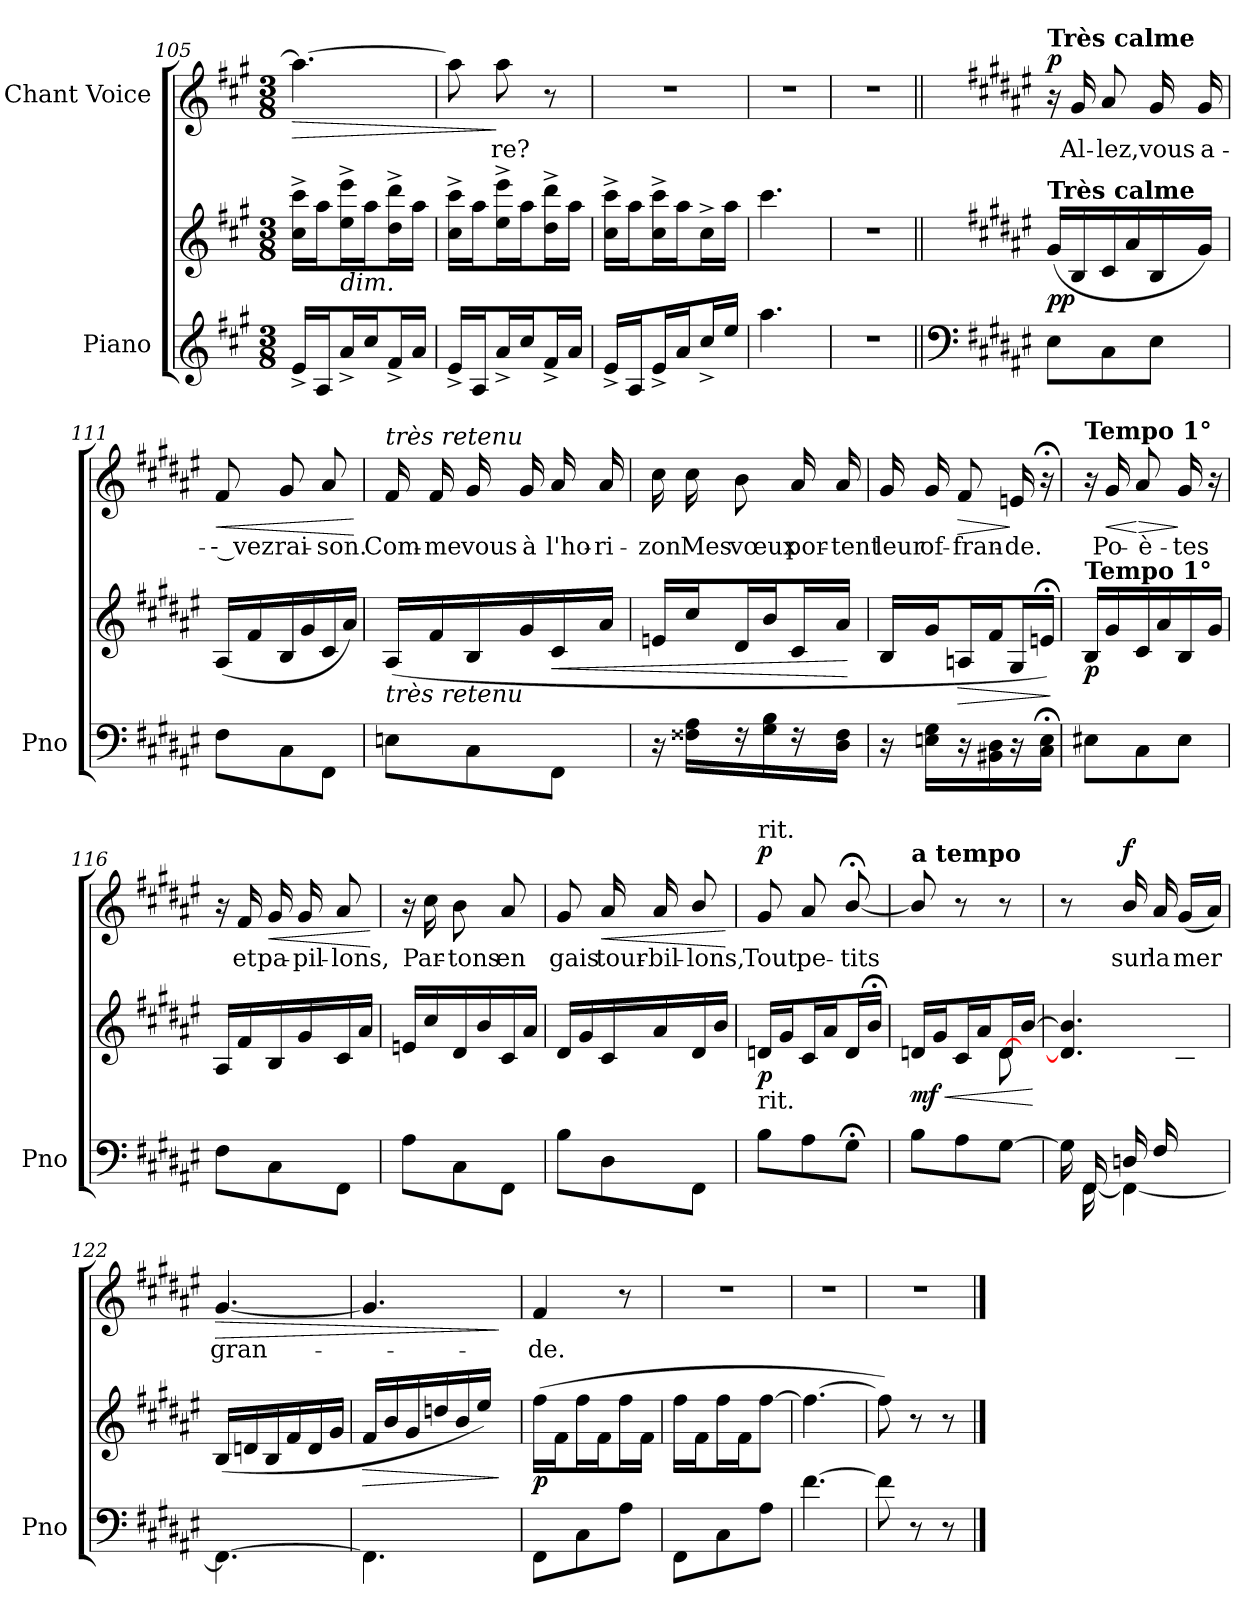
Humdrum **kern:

**kern	**kern	**dynam	**kern	**text	**dynam
*part2	*part2	*part2	*part1	*part1	*part1
*staff3	*staff2	*staff2/3	*staff1	*staff1	*staff1
*I"Piano	*	*	*I"Chant Voice	*	*
*I'Pno	*	*	*	*	*
*clefG2	*clefG2	*	*clefG2	*	*
*k[f#c#g#]	*k[f#c#g#]	*	*k[f#c#g#]	*	*
*M3/8	*M3/8	*	*M3/8	*	*
=105	=105	=105	=105	=105	=105
!	!	!	!	!	!LO:HP:b
16e^/LL	16cc#\^ 16ccc#\^LL	.	4.aa\_	.	>
16A/J	16aa\J	.	.	.	.
!	!LO:TX:b:i:t=dim.	!	!	!	!
16a^/L	16ee\^ 16eee\^L	.	.	.	.
16cc#/J	16aa\J	.	.	.	.
16f#^/L	16dd\^ 16ddd\^L	.	.	.	.
16a/JJ	16aa\JJ	.	.	.	.
!!LO:LB:g=z
=106	=106	=106	=106	=106	=106
16e^/LL	16cc#\^ 16ccc#\^LL	.	8aa\]	.	.
16A/J	16aa\J	.	.	.	.
!	!	!	!	!LO:LY:b	!
16a^/L	16ee\^ 16eee\^L	.	8aa\	-re?	]
16cc#/J	16aa\J	.	.	.	.
16f#^/L	16dd\^ 16ddd\^L	.	8r	.	.
16a/JJ	16aa\JJ	.	.	.	.
=107	=107	=107	=107	=107	=107
16e^/LL	16cc#\^ 16ccc#\^LL	.	4.r	.	.
16A/J	16aa\J	.	.	.	.
16e^/L	16cc#\^ 16ccc#\^L	.	.	.	.
16a/J	16aa\J	.	.	.	.
*	*8va	*	*	*	*
16cc#^/L	16ccc#^\L	.	.	.	.
16ee/JJ	16aaa\JJ	.	.	.	.
=108	=108	=108	=108	=108	=108
4.aa\	4.cccc#\	.	4.r	.	.
=109	=109	=109	=109	=109	=109
*	*X8va	*	*	*	*
4.r	4.r	.	4.r	.	.
=110||	=110||	=110||	=110||	=110||	=110||
*clefF4	*	*	*	*	*
*k[f#c#g#d#a#e#]	*k[f#c#g#d#a#e#]	*	*k[f#c#g#d#a#e#]	*	*
!	!	!	!LO:TX:a:B:t=Très calme	!	!
!	!LO:TX:a:B:t=Très calme	!	!	!	!
!	!	!LO:DY:b	!	!	!LO:DY:a
8E#\L	(16g#/LL	pp	16r	.	p
!	!	!	!	!LO:LY:b	!
.	16B/	.	16g#/	Al-	.
!	!	!	!	!LO:LY:b	!
8C#\	16c#/	.	8a#/	-lez,	.
.	16a#/	.	.	.	.
!	!	!	!	!LO:LY:b	!
8E#\J	16B/	.	16g#/	vous	.
!	!	!	!	!LO:LY:b	!
.	16g#/JJ)	.	16g#/	a-	.
!!LO:PB:g=z
=111	=111	=111	=111	=111	=111
!	!	!	!	!LO:LY:b	!LO:HP:b
8F#\L	(16A#/LL	.	8f#/	-- vez	<
.	16f#/	.	.	.	.
!	!	!	!	!LO:LY:b	!
8C#\	16B/	.	8g#/	rai-	.
.	16g#/	.	.	.	.
!	!	!	!	!LO:LY:b	!
8FF#\J	16c#/	.	8a#/	-son.	.
.	16a#/JJ)	.	.	.	.
.	.	.	.	.	[
=112	=112	=112	=112	=112	=112
!	!	!	!LO:TX:a:i:t=très retenu	!	!
!	!LO:TX:b:i:t=très retenu	!	!	!	!
!	!	!	!	!LO:LY:b	!
8En\L	(16A#/LL	.	16f#/	Com-	.
!	!	!	!	!LO:LY:b	!
.	16f#/	.	16f#/	-me	.
!	!	!	!	!LO:LY:b	!
8C#\	16B/	.	16g#/	vous	.
!	!	!	!	!LO:LY:b	!
.	16g#/	.	16g#/	à	.
!	!	!LO:HP:b	!	!LO:LY:b	!
8FF#\J	16c#/	<	16a#/	l'ho-	.
!	!	!	!	!LO:LY:b	!
.	16a#/JJ	.	16a#/	-ri-	.
=113	=113	=113	=113	=113	=113
!	!	!	!	!LO:LY:b	!
16r	16en/LL	.	16cc#\	-zon	.
!	!	!	!	!LO:LY:b	!
16F##X\ 16A#\LL	16cc#/J	.	16cc#\	Mes	.
!	!	!	!	!LO:LY:b	!
16r	16d#/L	.	8b\	vœux	.
16G#\ 16B\	16b/J	.	.	.	.
!	!	!	!	!LO:LY:b	!
16r	16c#/L	.	16a#/	por-	.
!	!	!	!	!LO:LY:b	!
16D#\ 16F##\JJ	16a#/JJ	.	16a#/	-tent	.
.	.	[	.	.	.
!!LO:LB:g=z
=114	=114	=114	=114	=114	=114
!	!	!	!	!LO:LY:b	!
16r	16B/LL	.	16g#/	leur	.
!	!	!	!	!LO:LY:b	!
16En\ 16G#\LL	16g#/J	.	16g#/	of-	.
!	!	!LO:HP:b	!	!LO:LY:b	!LO:HP:b
16r	16An/L	>	8f#/	-fran-	>
16BB#X\ 16D#\	16f#/J	.	.	.	.
!	!	!	!	!LO:LY:b	!
16r	16G#/L	.	16en/	-de.	]
16C#\;< 16E\;<JJ	16en;</JJ)	.	16r;<	.	.
.	.	]	.	.	.
=115	=115	=115	=115	=115	=115
!	!	!	!LO:TX:a:B:t=Tempo 1°	!	!
!	!LO:TX:a:B:t=Tempo 1°	!	!	!	!
!	!	!LO:DY:b	!	!	!
8E#X\L	16B/LL	p	16r	.	.
!	!	!	!	!LO:LY:b	!LO:HP:b
.	16g#/	.	16g#/	Po-	<
!	!	!	!	!LO:LY:b	!LO:HP:n=1:b
8C#\	16c#/	.	8a#/	-è-	[ >
.	16a#/	.	.	.	.
!	!	!	!	!LO:LY:b	!
8E#\J	16B/	.	16g#/	-tes	]
.	16g#/JJ	.	16r	.	.
=116	=116	=116	=116	=116	=116
8F#\L	16A#/LL	.	16r	.	.
!	!	!	!	!LO:LY:b	!
.	16f#/	.	16f#/	et	.
!	!	!	!	!LO:LY:b	!LO:HP:b
8C#\	16B/	.	16g#/	pa-	<
!	!	!	!	!LO:LY:b	!
.	16g#/	.	16g#/	-pil-	.
!	!	!	!	!LO:LY:b	!
8FF#\J	16c#/	.	8a#/	-lons,	.
.	16a#/JJ	.	.	.	.
.	.	.	.	.	[
=117	=117	=117	=117	=117	=117
8A#\L	16en/LL	.	16r	.	.
!	!	!	!	!LO:LY:b	!
.	16cc#/	.	16cc#\	Par-	.
!	!	!	!	!LO:LY:b	!
8C#\	16d#/	.	8b\	-tons	.
.	16b/	.	.	.	.
!	!	!	!	!LO:LY:b	!
8FF#\J	16c#/	.	8a#/	en	.
.	16a#/JJ	.	.	.	.
!!LO:LB:g=z
=118	=118	=118	=118	=118	=118
!	!	!	!	!LO:LY:b	!
8B\L	16d#/LL	.	8g#/	gais	.
.	16g#/	.	.	.	.
!	!	!	!	!LO:LY:b	!LO:HP:b
8D#\	16c#/	.	16a#/	tour-	<
!	!	!	!	!LO:LY:b	!
.	16a#/	.	16a#/	-bil-	.
!	!	!	!	!LO:LY:b	!
8FF#\J	16d#/	.	8b/	-lons,	.
.	16b/JJ	.	.	.	.
.	.	.	.	.	[
=119	=119	=119	=119	=119	=119
!	!	!	!LO:TX:a:t=rit.	!	!
!	!LO:TX:b:t=rit.	!	!	!	!
!	!	!LO:DY:b	!	!LO:LY:b	!LO:DY:a
8B\L	16dn/LL	p	8g#/	Tout	p
.	16g#/J	.	.	.	.
!	!	!	!	!LO:LY:b	!
8A#\	16c#/L	.	8a#/	pe-	.
.	16a#/J	.	.	.	.
!	!	!	!	!LO:LY:b	!
8G#;<\J	16d/L	.	[8b;</	-tits	.
.	16b;</JJ	.	.	.	.
=120	=120	=120	=120	=120	=120
!	!	!	!LO:TX:a:B:t=a tempo	!	!
!	!LO:TX:a:B:t=a tempo	!	!	!	!
!	!	!LO:HP:b	!	!	!
*	*^	*	*	*	*
!	!	!	!LO:DY:n=1:b	!	!	!
8B\L	16dn/LL	4ryy	< mf	8b/]	.	.
.	16g#/J	.	.	.	.	.
8A#\	16c#/L	.	.	8r	.	.
.	16a#/J	.	.	.	.	.
[>8G#\J	[<16d/L	8d\	.	8r	.	.
.	[16b/JJ	.	.	.	.	.
*	*v	*v	*	*	*	*
.	.	[	.	.	.
=121	=121	=121	=121	=121	=121
*^	*^	*	*	*	*
16G#\]	16ryy	4.d/] 4.b/]	4ryy	.	8r	.	.
(16FF#/LL	[16FF#\	.	.	.	.	.	.
!	!	!	!	!	!	!LO:LY:b	!LO:DY:a
16Dn/	4FF#\_	.	.	.	16b/	sur	f
!	!	!	!	!	!	!LO:LY:b	!
16F#/	.	.	.	.	16a#/	la	.
!	!	!	!	!	!	!LO:LY:b	!
8ryy	.	.	16B\	.	(16g#/LL	mer	.
.	.	.	16dn\JJ)	.	16a#/JJ)	.	.
*v	*v	*	*	*	*	*	*
!!LO:LB:g=z
=122	=122	=122	=122	=122	=122	=122
!	!	!	!	!	!LO:LY:b	!LO:HP:b
*	*v	*v	*	*	*	*
4.FF#\_	(16B/LL	.	[4.g#/	gran-	>
.	16dn/	.	.	.	.
.	16B/	.	.	.	.
.	16f#/	.	.	.	.
.	16d/	.	.	.	.
.	16g#/JJ	.	.	.	.
=123	=123	=123	=123	=123	=123
*^	*	*	*	*	*
!	!	!	!LO:HP:b	!	!	!
4.FF#\]	4ryy	16f#/LL	>	4.g#/]	.	.
.	.	16b/	.	.	.	.
.	.	16g#/	.	.	.	.
.	.	16ddn/	.	.	.	.
.	16ryy	16b/	.	.	.	.
.	16ryy	16ee#/JJ)	.	.	.	.
*v	*v	*	*	*	*	*
.	.	]	.	.	]
=124	=124	=124	=124	=124	=124
!	!	!LO:DY:b	!	!LO:LY:b	!
8FF#\L	(16ff#\LL	p	4f#/	-de.	.
.	16f#\J	.	.	.	.
8C#\	16ff#\L	.	.	.	.
.	16f#\J	.	.	.	.
8A#\J	16ff#\L	.	8r	.	.
.	16f#\JJ	.	.	.	.
=125	=125	=125	=125	=125	=125
8FF#\L	16ff#\LL	.	4.r	.	.
.	16f#\J	.	.	.	.
8C#\	16ff#\L	.	.	.	.
.	16f#\J	.	.	.	.
8A#\J	[8ff#\J	.	.	.	.
=126	=126	=126	=126	=126	=126
[4.f#\	4.ff#\_	.	4.r	.	.
=127	=127	=127	=127	=127	=127
8f#\]	8ff#\])	.	4.r	.	.
8r	8r	.	.	.	.
8r	8r	.	.	.	.
==	==	==	==	==	==
*-	*-	*-	*-	*-	*-
